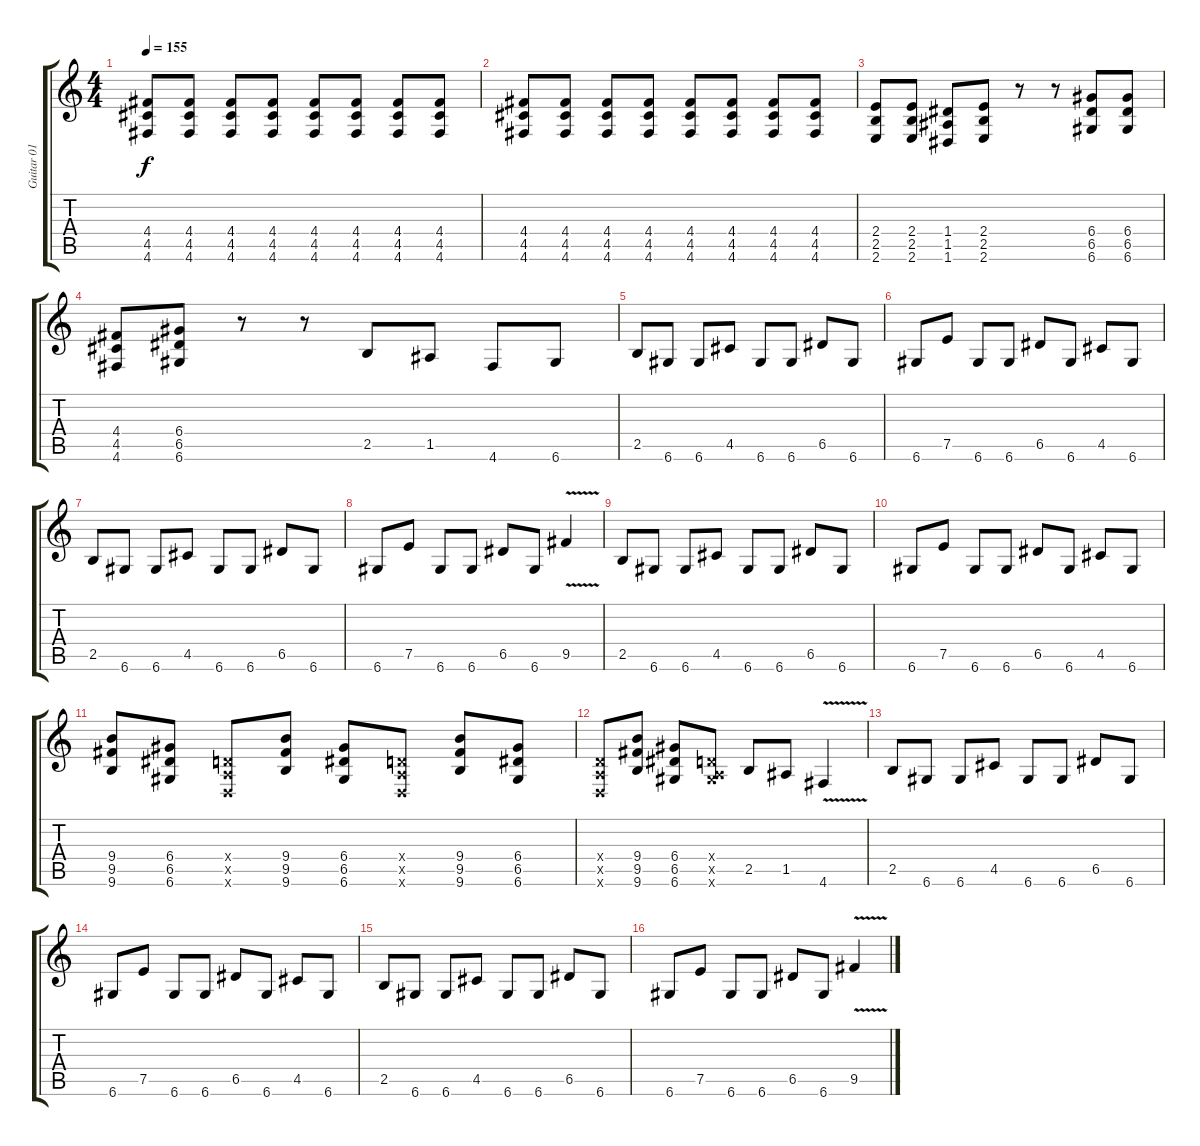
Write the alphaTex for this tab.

\track ("Guitar 01" "Guitar 01") {instrument distortionguitar}
\staff {score tabs}
\tuning (E4 B3 G3 D3 A2 D2) {hide}
\ts (4 4)
\tempo 155
\clef g2
\ks c
(4.4 4.5 4.6).8{dy f} (4.4 4.5 4.6).8 (4.4 4.5 4.6).8 (4.4 4.5 4.6).8 (4.4 4.5 4.6).8 (4.4 4.5 4.6).8 (4.4 4.5 4.6).8 (4.4 4.5 4.6).8 |
(4.4 4.5 4.6).8 (4.4 4.5 4.6).8 (4.4 4.5 4.6).8 (4.4 4.5 4.6).8 (4.4 4.5 4.6).8 (4.4 4.5 4.6).8 (4.4 4.5 4.6).8 (4.4 4.5 4.6).8 |
(2.4 2.5 2.6).8 (2.4 2.5 2.6).8 (1.4 1.5 1.6).8 (2.4 2.5 2.6).8 r.8 r.8 (6.4 6.5 6.6).8 (6.4 6.5 6.6).8 |
(4.4 4.5 4.6).8 (6.4 6.5 6.6).8 r.8 r.8 2.5.8 1.5.8 4.6.8 6.6.8 |
2.5.8 6.6.8 6.6.8 4.5.8 6.6.8 6.6.8 6.5.8 6.6.8 |
6.6.8 7.5.8 6.6.8 6.6.8 6.5.8 6.6.8 4.5.8 6.6.8 |
2.5.8 6.6.8 6.6.8 4.5.8 6.6.8 6.6.8 6.5.8 6.6.8 |
6.6.8 7.5.8 6.6.8 6.6.8 6.5.8 6.6.8 9.5{v}.4 |
2.5.8 6.6.8 6.6.8 4.5.8 6.6.8 6.6.8 6.5.8 6.6.8 |
6.6.8 7.5.8 6.6.8 6.6.8 6.5.8 6.6.8 4.5.8 6.6.8 |
(9.4 9.5 9.6).8 (6.4 6.5 6.6).8 (0.4{x} 0.5{x} 0.6{x}).8 (9.4 9.5 9.6).8 (6.4 6.5 6.6).8 (0.4{x} 0.5{x} 0.6{x}).8 (9.4 9.5 9.6).8 (6.4 6.5 6.6).8 |
(0.4{x} 0.5{x} 0.6{x}).8 (9.4 9.5 9.6).8 (6.4 6.5 6.6).8 (0.4{x} 0.5{x} 6.6{x}).8 2.5.8 1.5.8 4.6{v}.4 |
2.5.8 6.6.8 6.6.8 4.5.8 6.6.8 6.6.8 6.5.8 6.6.8 |
6.6.8 7.5.8 6.6.8 6.6.8 6.5.8 6.6.8 4.5.8 6.6.8 |
2.5.8 6.6.8 6.6.8 4.5.8 6.6.8 6.6.8 6.5.8 6.6.8 |
6.6.8 7.5.8 6.6.8 6.6.8 6.5.8 6.6.8 9.5{v}.4
